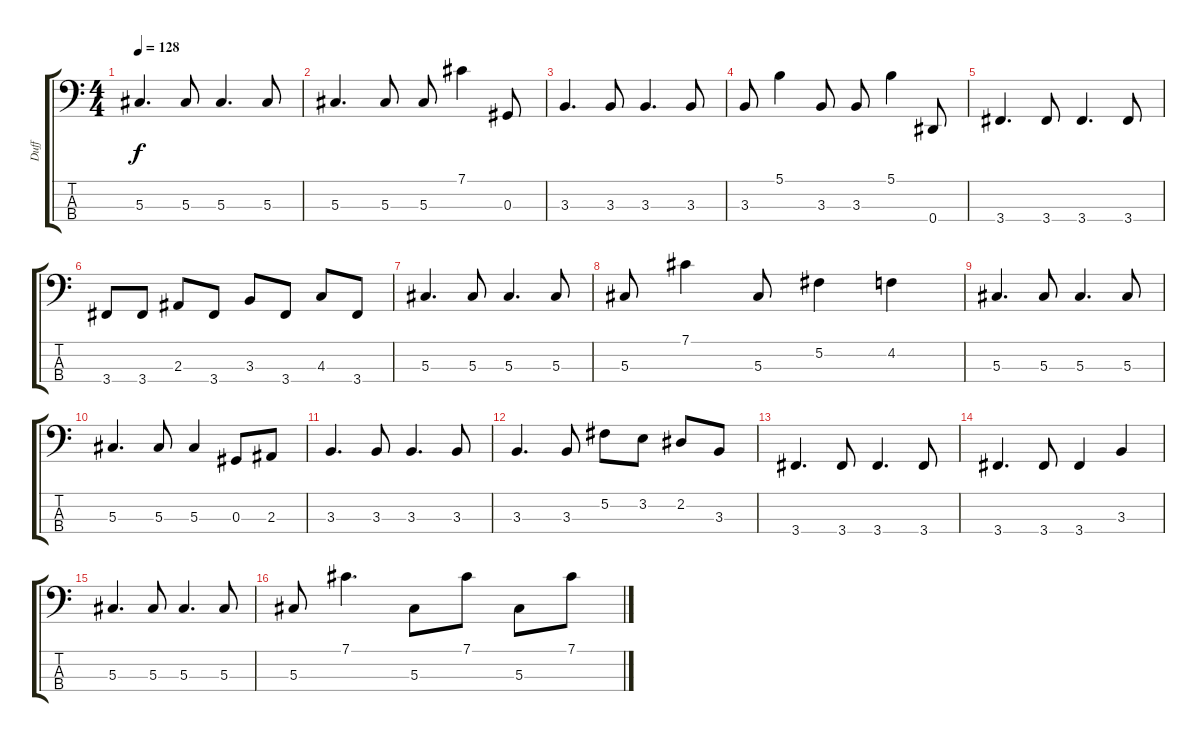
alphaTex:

\track ("Duff" "Duff") {instrument slapbass1}
\staff {score tabs}
\tuning (Gb2 Db2 Ab1 Eb1) {hide}
\ts (4 4)
\tempo 128
\clef f4
\ks c
5.3.4{d dy f} 5.3.8 5.3.4{d} 5.3.8 |
5.3.4{d} 5.3.8 5.3.8 7.1.4 0.3.8 |
3.3.4{d} 3.3.8 3.3.4{d} 3.3.8 |
3.3.8 5.1.4 3.3.8 3.3.8 5.1.4 0.4.8 |
3.4.4{d} 3.4.8 3.4.4{d} 3.4.8 |
3.4.8 3.4.8 2.3.8 3.4.8 3.3.8 3.4.8 4.3.8 3.4.8 |
5.3.4{d} 5.3.8 5.3.4{d} 5.3.8 |
5.3.8 7.1.4 5.3.8 5.2.4 4.2.4 |
5.3.4{d} 5.3.8 5.3.4{d} 5.3.8 |
5.3.4{d} 5.3.8 5.3.4 0.3.8 2.3.8 |
3.3.4{d} 3.3.8 3.3.4{d} 3.3.8 |
3.3.4{d} 3.3.8 5.2.8 3.2.8 2.2.8 3.3.8 |
3.4.4{d} 3.4.8 3.4.4{d} 3.4.8 |
3.4.4{d} 3.4.8 3.4.4 3.3.4 |
5.3.4{d} 5.3.8 5.3.4{d} 5.3.8 |
5.3.8 7.1.4{d} 5.3.8 7.1.8 5.3.8 7.1.8
